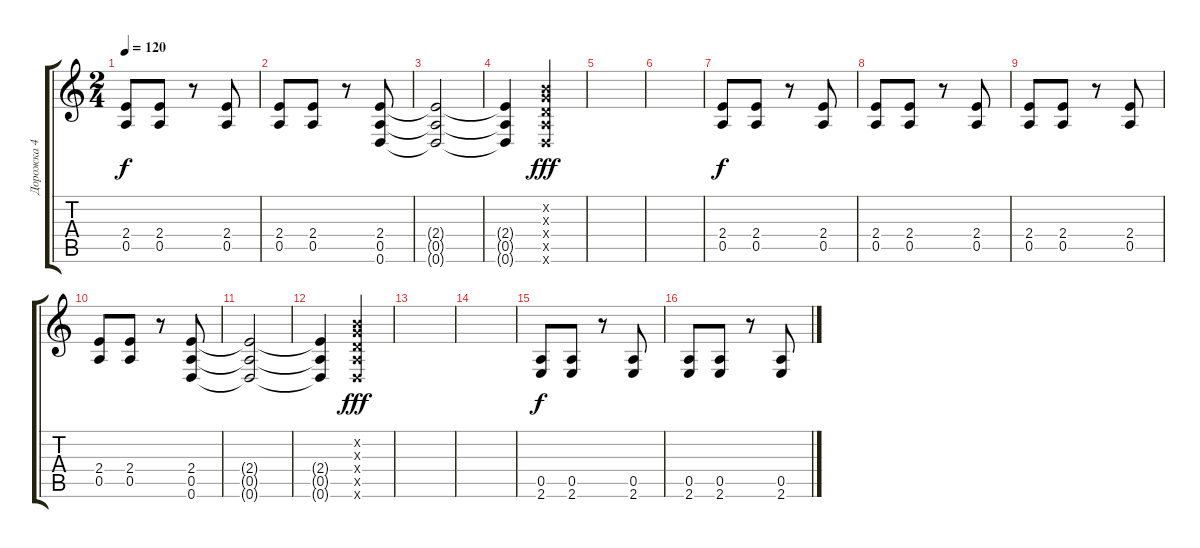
\track ("Дорожка 4" "Дорожка 4") {instrument distortionguitar}
\staff {score tabs}
\tuning (E4 B3 G3 D3 A2 D2) {hide}
\ts (2 4)
\tempo 120
\clef g2
\ks c
(2.4 0.5).8{dy f} (2.4 0.5).8 r.8 (2.4 0.5).8 |
(2.4 0.5).8 (2.4 0.5).8 r.8{volume 5} (2.4 0.5 0.6).8 |
(2.4{t} 0.5{t} 0.6{t}).2 |
(2.4{t} 0.5{t} 0.6{t}).4 (0.2{x} 0.3{x} 0.4{x} 0.5{x} 0.6{x}).4{dy fff volume 13} |
|
|
(2.4 0.5).8{dy f volume 13} (2.4 0.5).8 r.8 (2.4 0.5).8 |
(2.4 0.5).8 (2.4 0.5).8 r.8 (2.4 0.5).8 |
(2.4 0.5).8 (2.4 0.5).8 r.8 (2.4 0.5).8 |
(2.4 0.5).8 (2.4 0.5).8 r.8{volume 5} (2.4 0.5 0.6).8 |
(2.4{t} 0.5{t} 0.6{t}).2 |
(2.4{t} 0.5{t} 0.6{t}).4 (0.2{x} 0.3{x} 0.4{x} 0.5{x} 0.6{x}).4{dy fff volume 13} |
|
|
(0.5 2.6).8{dy f volume 13} (0.5 2.6).8 r.8 (0.5 2.6).8 |
(0.5 2.6).8 (0.5 2.6).8 r.8 (0.5 2.6).8
